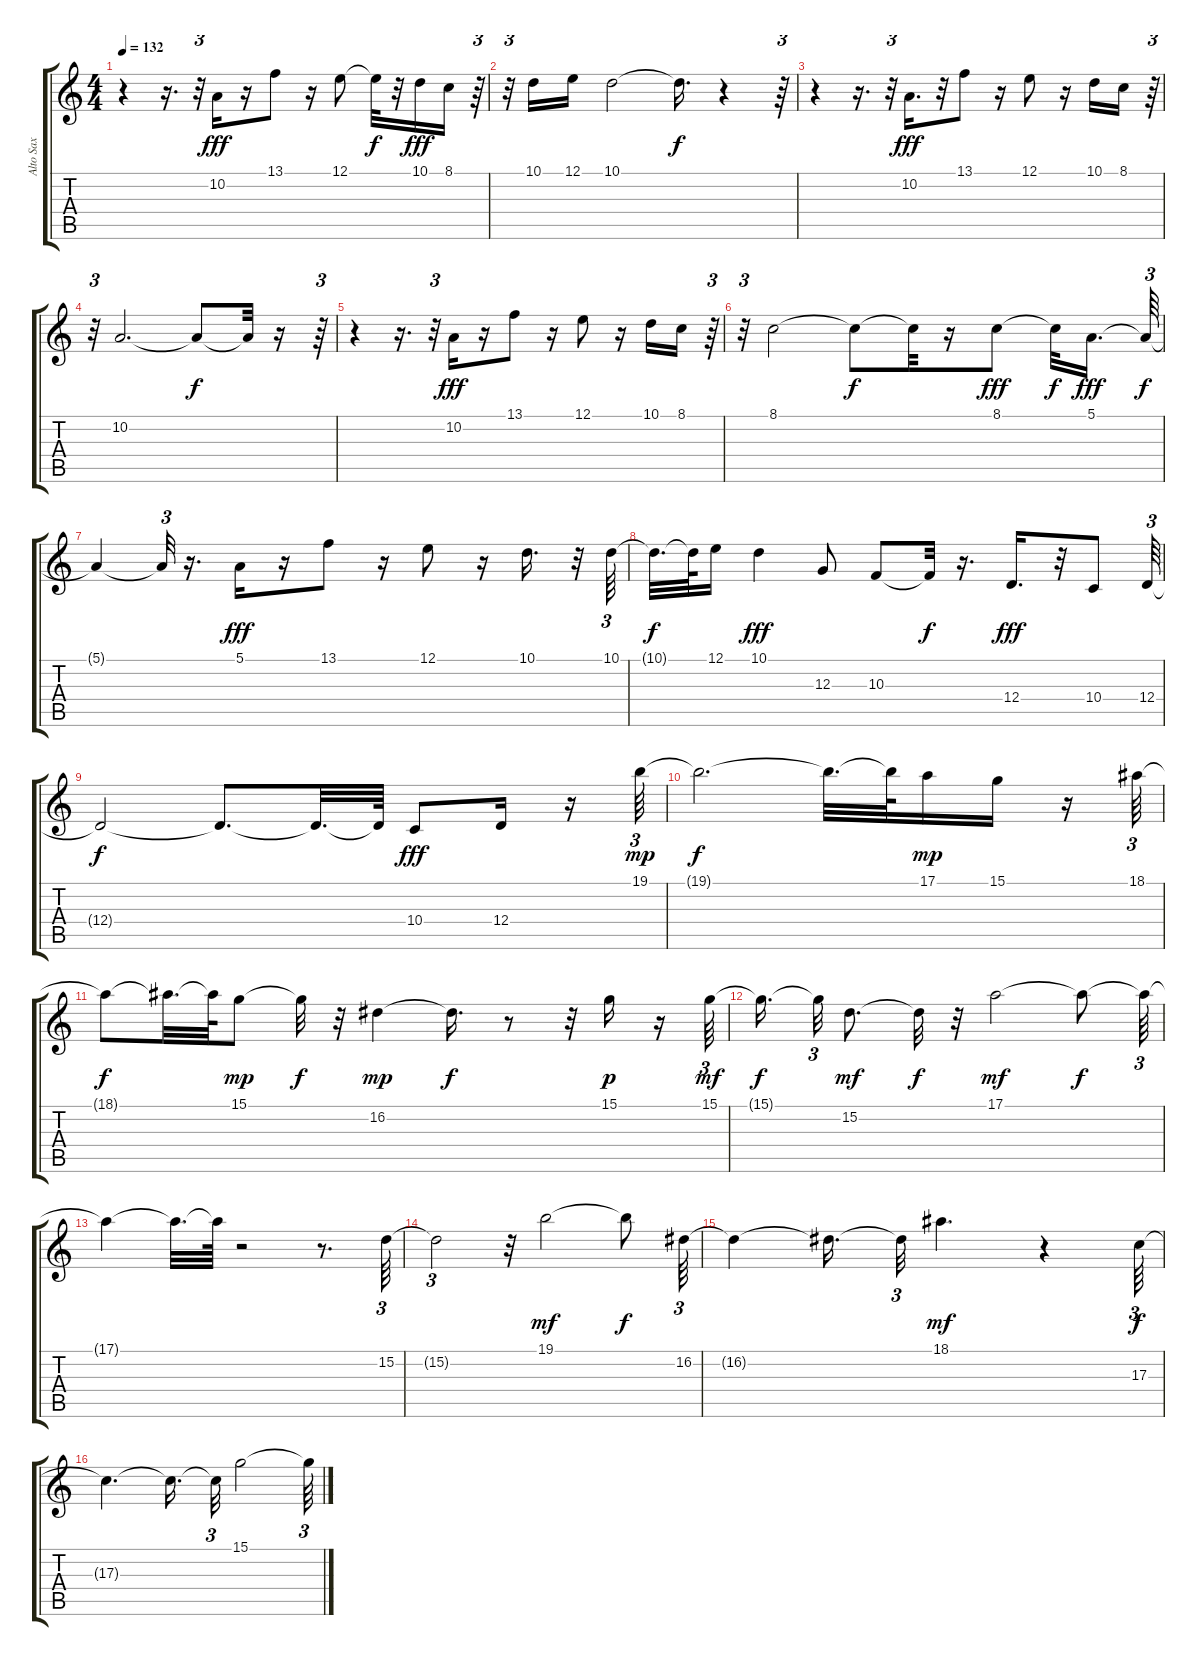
\track ("Alto Sax" "Alto Sax") {instrument altosax}
\staff {score tabs}
\tuning (E4 B3 G3 D3 A2 E2) {hide}
\ts (4 4)
\tempo 132
\clef g2
\ks c
r.4{dy f} r.16{d} r.32{tu (3 2)} 10.2.16{dy fff} r.16 13.1.8 r.16 12.1.8 12.1{t}.32{dy f} r.32 10.1.16{dy fff} 8.1.16 r.64{tu (3 2)} |
r.32{tu (3 2)} 10.1.16 12.1.16 10.1.2 10.1{t}.16{d dy f} r.4 r.64{tu (3 2)} |
r.4 r.16{d} r.32{tu (3 2)} 10.2.16{d dy fff} r.32 13.1.8 r.16 12.1.8 r.16 10.1.16 8.1.16 r.64{tu (3 2)} |
r.32{tu (3 2)} 10.2.2{d} 10.2{t}.8{dy f} 10.2{t}.32 r.16 r.64{tu (3 2)} |
r.4 r.16{d} r.32{tu (3 2)} 10.2.16{dy fff} r.16 13.1.8 r.16 12.1.8 r.16 10.1.16 8.1.16 r.64{tu (3 2)} |
r.32{tu (3 2)} 8.1.2 8.1{t}.8{dy f} 8.1{t}.32 r.16 8.1.8{dy fff} 8.1{t}.32{dy f} 5.1.16{d dy fff beam splitsecondary} 5.1{t}.64{tu (3 2) dy f} |
5.1{t}.4 5.1{t}.32{tu (3 2)} r.16{d} 5.1.16{dy fff} r.16 13.1.8 r.16 12.1.8 r.16 10.1.16{d} r.32 10.1.64{tu (3 2)} |
10.1{t}.32{d dy f} 10.1{t}.64 12.1.16 10.1.4{dy fff} 12.3.8 10.3.8 10.3{t}.32{dy f} r.16{d} 12.4.16{d dy fff} r.32 10.4.8 12.4.64{tu (3 2)} |
12.4{t}.2{dy f} 12.4{t}.8{d} 12.4{t}.32{d} 12.4{t}.64 10.4.8{dy fff} 12.4.16 r.16 19.1.64{tu (3 2) dy mp} |
19.1{t}.2{d dy f} 19.1{t}.32{d} 19.1{t}.64 17.1.16{dy mp} 15.1.16 r.16 18.1.64{tu (3 2)} |
18.1{t}.8{dy f} 18.1{t}.32{d} 18.1{t}.64 15.1.8{dy mp} 15.1{t}.32{dy f} r.32 16.2.4{dy mp} 16.2{t}.16{d dy f} r.8 r.32 15.1.16{dy p} r.16 15.1.64{tu (3 2) dy mf} |
15.1{t}.16{d dy f beam splitsecondary} 15.1{t}.32{tu (3 2)} 15.2.8{d dy mf} 15.2{t}.32{dy f} r.32 17.1.2{dy mf} 17.1{t}.8{dy f} 17.1{t}.64{tu (3 2)} |
17.1{t}.4 17.1{t}.32{d} 17.1{t}.64 r.2 r.8{d} 15.2.64{tu (3 2)} |
15.2{t}.2{tu (3 2)} r.32 19.1.2{dy mf} 19.1{t}.8{dy f} 16.2.64{tu (3 2)} |
16.2{t}.4 16.2{t}.16{d} 16.2{t}.32{tu (3 2)} 18.1.4{d dy mf} r.4 17.3.64{tu (3 2) dy f} |
17.3{t}.4{d} 17.3{t}.16{d} 17.3{t}.32{tu (3 2)} 15.1.2 15.1{t}.64{tu (3 2)}
